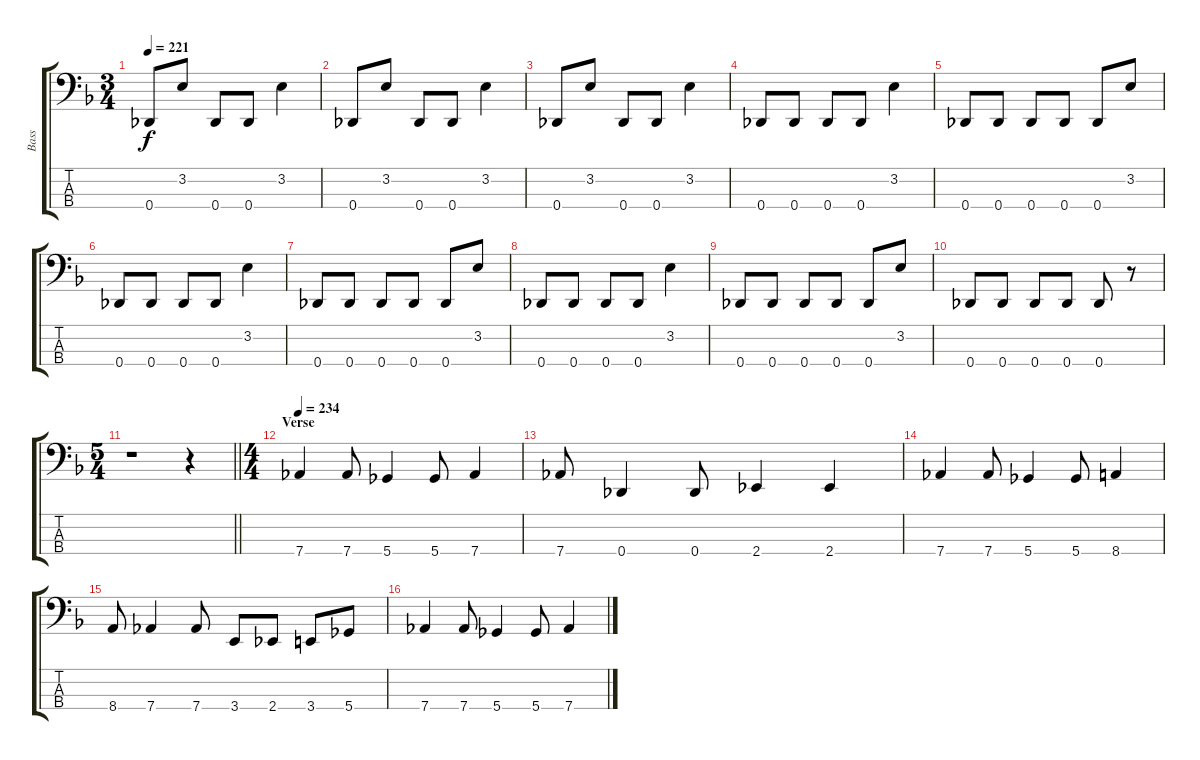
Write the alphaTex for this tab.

\track ("Bass" "Bass") {instrument electricbassfinger}
\staff {score tabs}
\tuning (Gb2 Db2 Ab1 Db1) {hide}
\ts (3 4)
\tempo 221
\clef f4
\ks f
0.4.8{dy f} 3.2.8 0.4.8 0.4.8 3.2.4 |
0.4.8 3.2.8 0.4.8 0.4.8 3.2.4 |
0.4.8 3.2.8 0.4.8 0.4.8 3.2.4 |
0.4.8 0.4.8 0.4.8 0.4.8 3.2.4 |
0.4.8 0.4.8 0.4.8 0.4.8 0.4.8 3.2.8 |
0.4.8 0.4.8 0.4.8 0.4.8 3.2.4 |
0.4.8 0.4.8 0.4.8 0.4.8 0.4.8 3.2.8 |
0.4.8 0.4.8 0.4.8 0.4.8 3.2.4 |
0.4.8 0.4.8 0.4.8 0.4.8 0.4.8 3.2.8 |
0.4.8 0.4.8 0.4.8 0.4.8 0.4.8 r.8 |
\ts (5 4)
\barLineRight lightlight
r.1 r.4 |
\ts (4 4)
\section ("" "Verse")
\tempo 234
7.4.4 7.4.8 5.4.4 5.4.8 7.4.4 |
7.4.8 0.4.4 0.4.8 2.4.4 2.4.4 |
7.4.4 7.4.8 5.4.4 5.4.8 8.4.4 |
8.4.8 7.4.4 7.4.8 3.4.8 2.4.8 3.4.8 5.4.8 |
7.4.4 7.4.8 5.4.4 5.4.8 7.4.4
